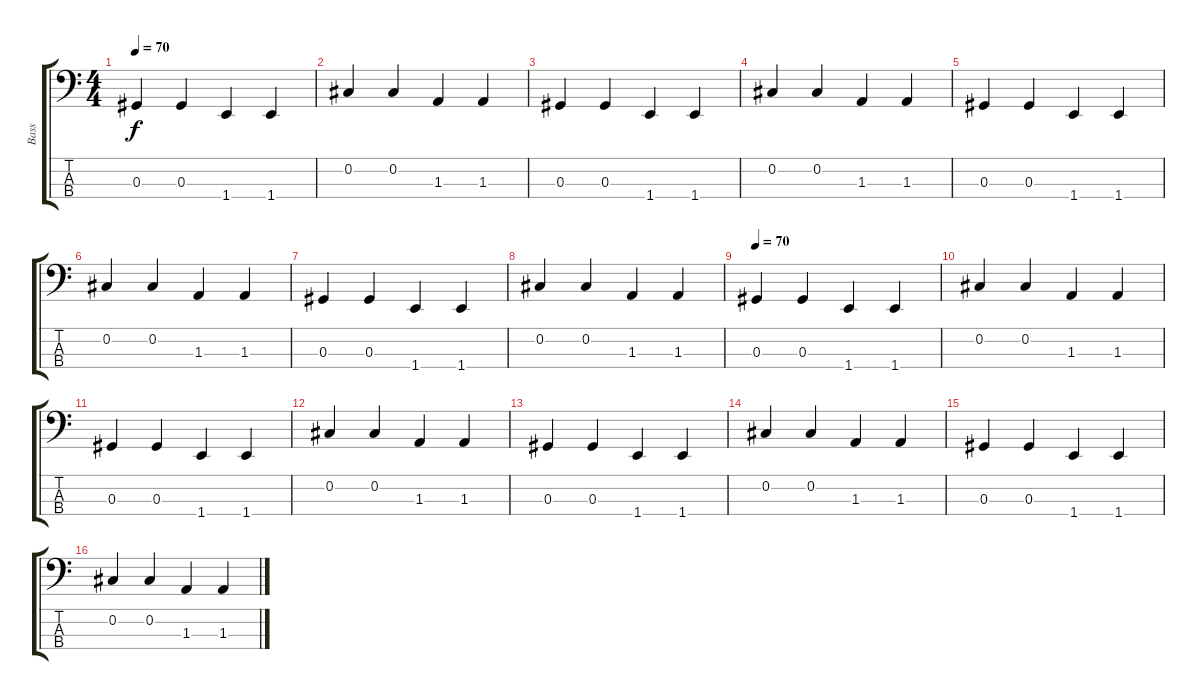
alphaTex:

\track ("Bass" "Bass") {instrument electricbasspick}
\staff {score tabs}
\tuning (Gb2 Db2 Ab1 Eb1) {hide}
\ts (4 4)
\tempo 70
\clef f4
\ks c
0.3.4{dy f} 0.3.4 1.4.4 1.4.4 |
0.2.4 0.2.4 1.3.4 1.3.4 |
0.3.4 0.3.4 1.4.4 1.4.4 |
0.2.4 0.2.4 1.3.4 1.3.4 |
0.3.4 0.3.4 1.4.4 1.4.4 |
0.2.4 0.2.4 1.3.4 1.3.4 |
0.3.4 0.3.4 1.4.4 1.4.4 |
0.2.4 0.2.4 1.3.4 1.3.4 |
\tempo 70
0.3.4 0.3.4 1.4.4 1.4.4 |
0.2.4 0.2.4 1.3.4 1.3.4 |
0.3.4 0.3.4 1.4.4 1.4.4 |
0.2.4 0.2.4 1.3.4 1.3.4 |
0.3.4 0.3.4 1.4.4 1.4.4 |
0.2.4 0.2.4 1.3.4 1.3.4 |
0.3.4 0.3.4 1.4.4 1.4.4 |
0.2.4 0.2.4 1.3.4 1.3.4
